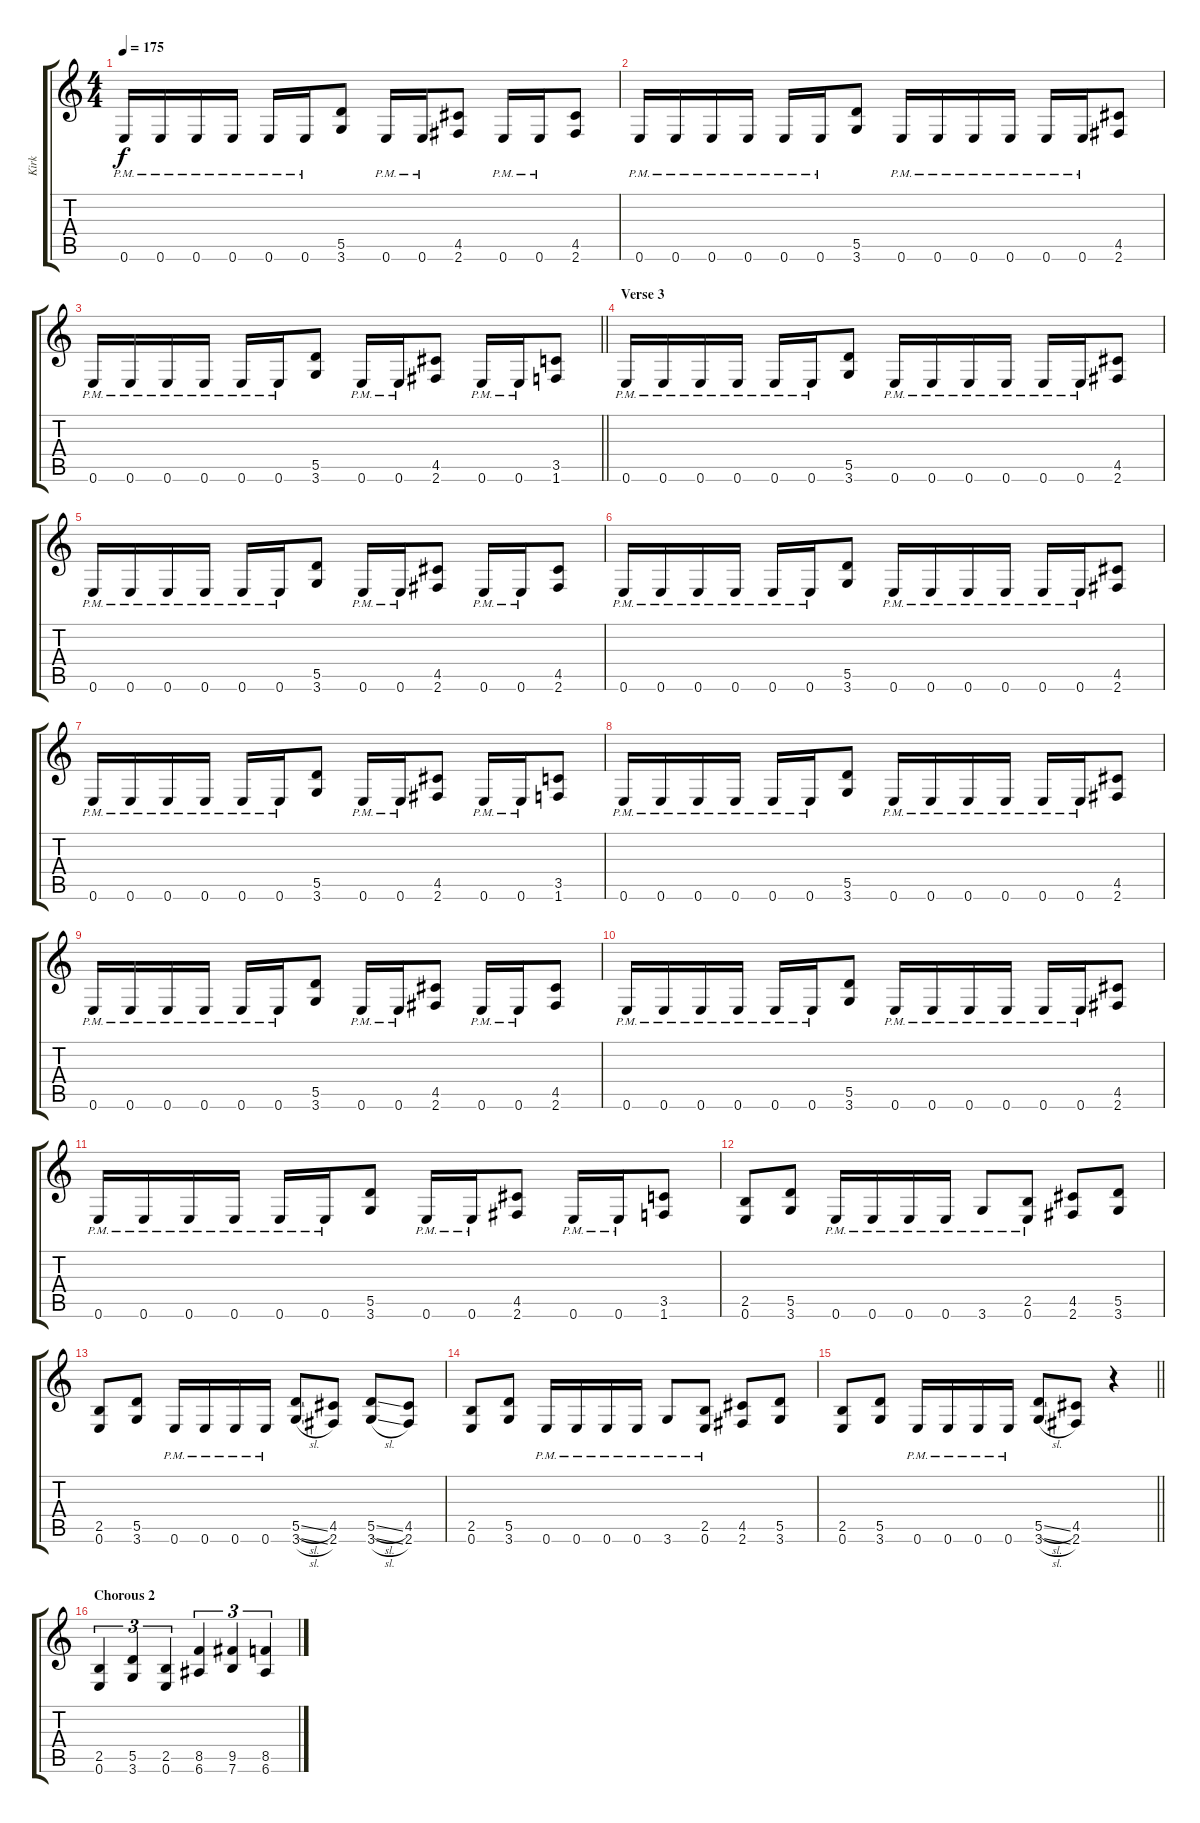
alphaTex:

\track ("Kirk" "Kirk") {instrument distortionguitar}
\staff {score tabs}
\tuning (E4 B3 G3 D3 A2 E2) {hide}
\ts (4 4)
\tempo 175
\clef g2
\ks c
0.6{pm}.16{dy f} 0.6{pm}.16 0.6{pm}.16 0.6{pm}.16 0.6{pm}.16 0.6{pm}.16 (5.5 3.6).8 0.6{pm}.16 0.6{pm}.16 (4.5 2.6).8 0.6{pm}.16 0.6{pm}.16 (4.5 2.6).8 |
0.6{pm}.16 0.6{pm}.16 0.6{pm}.16 0.6{pm}.16 0.6{pm}.16 0.6{pm}.16 (5.5 3.6).8 0.6{pm}.16 0.6{pm}.16 0.6{pm}.16 0.6{pm}.16 0.6{pm}.16 0.6{pm}.16 (4.5 2.6).8 |
\barLineRight lightlight
0.6{pm}.16 0.6{pm}.16 0.6{pm}.16 0.6{pm}.16 0.6{pm}.16 0.6{pm}.16 (5.5 3.6).8 0.6{pm}.16 0.6{pm}.16 (4.5 2.6).8 0.6{pm}.16 0.6{pm}.16 (3.5 1.6).8 |
\section ("" "Verse 3")
0.6{pm}.16 0.6{pm}.16 0.6{pm}.16 0.6{pm}.16 0.6{pm}.16 0.6{pm}.16 (5.5 3.6).8 0.6{pm}.16 0.6{pm}.16 0.6{pm}.16 0.6{pm}.16 0.6{pm}.16 0.6{pm}.16 (4.5 2.6).8 |
0.6{pm}.16 0.6{pm}.16 0.6{pm}.16 0.6{pm}.16 0.6{pm}.16 0.6{pm}.16 (5.5 3.6).8 0.6{pm}.16 0.6{pm}.16 (4.5 2.6).8 0.6{pm}.16 0.6{pm}.16 (4.5 2.6).8 |
0.6{pm}.16 0.6{pm}.16 0.6{pm}.16 0.6{pm}.16 0.6{pm}.16 0.6{pm}.16 (5.5 3.6).8 0.6{pm}.16 0.6{pm}.16 0.6{pm}.16 0.6{pm}.16 0.6{pm}.16 0.6{pm}.16 (4.5 2.6).8 |
0.6{pm}.16 0.6{pm}.16 0.6{pm}.16 0.6{pm}.16 0.6{pm}.16 0.6{pm}.16 (5.5 3.6).8 0.6{pm}.16 0.6{pm}.16 (4.5 2.6).8 0.6{pm}.16 0.6{pm}.16 (3.5 1.6).8 |
0.6{pm}.16 0.6{pm}.16 0.6{pm}.16 0.6{pm}.16 0.6{pm}.16 0.6{pm}.16 (5.5 3.6).8 0.6{pm}.16 0.6{pm}.16 0.6{pm}.16 0.6{pm}.16 0.6{pm}.16 0.6{pm}.16 (4.5 2.6).8 |
0.6{pm}.16 0.6{pm}.16 0.6{pm}.16 0.6{pm}.16 0.6{pm}.16 0.6{pm}.16 (5.5 3.6).8 0.6{pm}.16 0.6{pm}.16 (4.5 2.6).8 0.6{pm}.16 0.6{pm}.16 (4.5 2.6).8 |
0.6{pm}.16 0.6{pm}.16 0.6{pm}.16 0.6{pm}.16 0.6{pm}.16 0.6{pm}.16 (5.5 3.6).8 0.6{pm}.16 0.6{pm}.16 0.6{pm}.16 0.6{pm}.16 0.6{pm}.16 0.6{pm}.16 (4.5 2.6).8 |
0.6{pm}.16 0.6{pm}.16 0.6{pm}.16 0.6{pm}.16 0.6{pm}.16 0.6{pm}.16 (5.5 3.6).8 0.6{pm}.16 0.6{pm}.16 (4.5 2.6).8 0.6{pm}.16 0.6{pm}.16 (3.5 1.6).8 |
(2.5 0.6).8 (5.5 3.6).8 0.6{pm}.16 0.6{pm}.16 0.6{pm}.16 0.6{pm}.16 3.6{pm}.8 (2.5{pm} 0.6{pm}).8 (4.5 2.6).8 (5.5 3.6).8 |
(2.5 0.6).8 (5.5 3.6).8 0.6{pm}.16 0.6{pm}.16 0.6{pm}.16 0.6{pm}.16 (5.5{sl} 3.6{sl}).8 (4.5 2.6).8 (5.5{sl} 3.6{sl}).8 (4.5 2.6).8 |
(2.5 0.6).8 (5.5 3.6).8 0.6{pm}.16 0.6{pm}.16 0.6{pm}.16 0.6{pm}.16 3.6{pm}.8 (2.5{pm} 0.6{pm}).8 (4.5 2.6).8 (5.5 3.6).8 |
\barLineRight lightlight
(2.5 0.6).8 (5.5 3.6).8 0.6{pm}.16 0.6{pm}.16 0.6{pm}.16 0.6{pm}.16 (5.5{sl} 3.6{sl}).8 (4.5 2.6).8 r.4 |
\section ("" "Chorous 2")
(2.5 0.6).4{tu (3 2)} (5.5 3.6).4{tu (3 2)} (2.5 0.6).4{tu (3 2)} (8.5 6.6).4{tu (3 2)} (9.5 7.6).4{tu (3 2)} (8.5 6.6).4{tu (3 2)}
